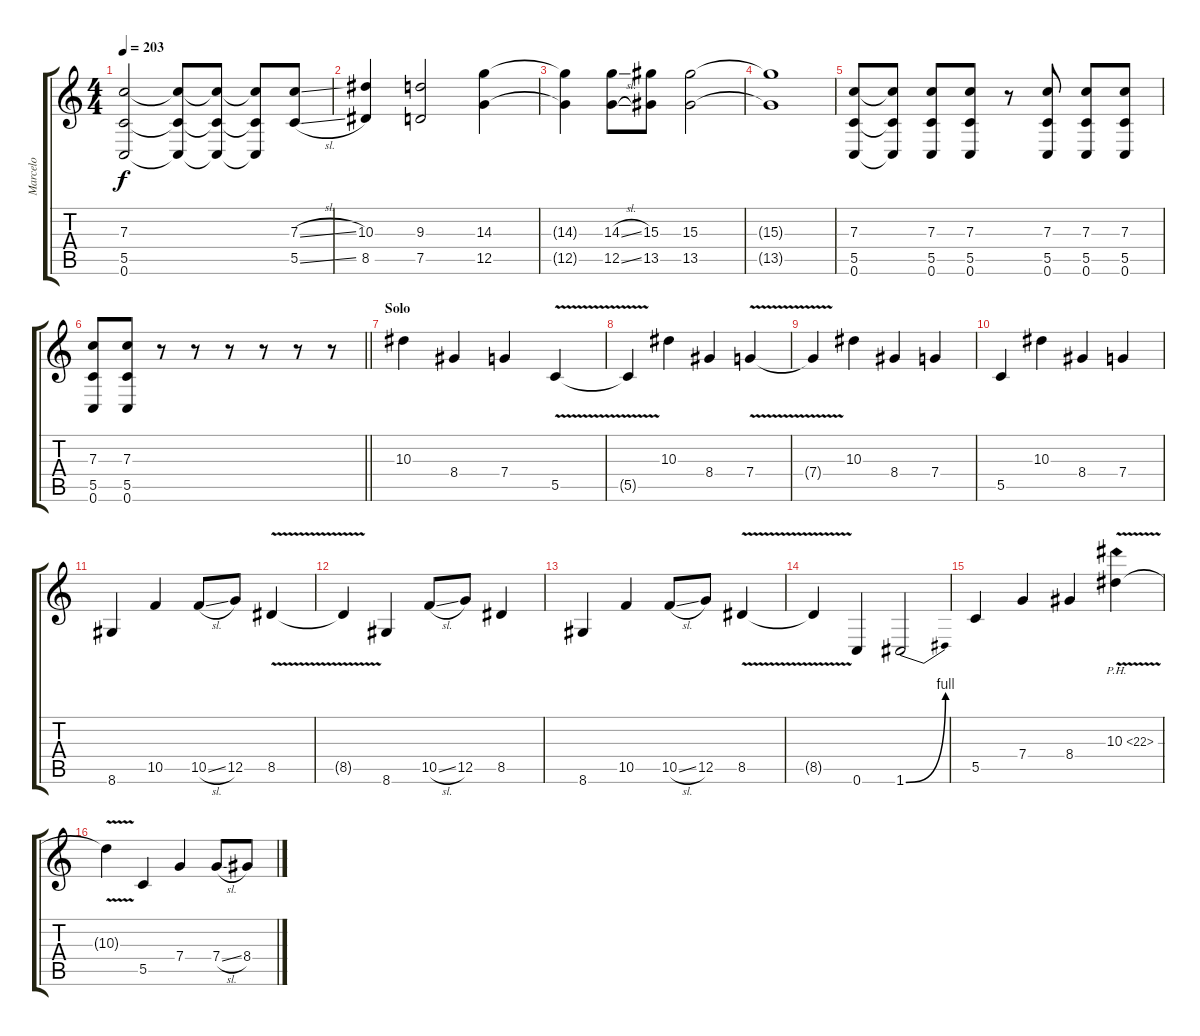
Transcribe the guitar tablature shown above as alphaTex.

\track ("Marcelo" "Marcelo") {instrument distortionguitar}
\staff {score tabs}
\tuning (D4 A3 F3 C3 G2 C2) {hide}
\ts (4 4)
\tempo 203
\clef g2
\ks c
(7.3 5.5 0.6).2{dy f} (7.3{t} 5.5{t} 0.6{t}).8 (7.3{t} 5.5{t} 0.6{t}).8 (7.3{t} 5.5{t} 0.6{t}).8 (7.3{sl} 5.5{sl}).8 |
(10.3 8.5).4 (9.3 7.5).2 (14.3 12.5).4 |
(14.3{t} 12.5{t}).4 (14.3{sl} 12.5{sl}).8 (15.3 13.5).8 (15.3 13.5).2 |
(15.3{t} 13.5{t}).1 |
(7.3 5.5 0.6).8 (7.3{t} 5.5{t} 0.6{t}).8 (7.3 5.5 0.6).8 (7.3 5.5 0.6).8 r.8 (7.3 5.5 0.6).8 (7.3 5.5 0.6).8 (7.3 5.5 0.6).8 |
\barLineRight lightlight
(7.3 5.5 0.6).8 (7.3 5.5 0.6).8 r.8 r.8 r.8 r.8 r.8 r.8 |
\section ("" "Solo")
10.3.4 8.4.4 7.4.4 5.5{v}.4 |
5.5{t}.4 10.3.4 8.4.4 7.4{v}.4 |
7.4{t}.4 10.3.4 8.4.4 7.4.4 |
5.5.4 10.3.4 8.4.4 7.4.4 |
8.6.4 10.5.4 10.5{sl}.8 12.5.8 8.5{v}.4 |
8.5{t}.4 8.6.4 10.5{sl}.8 12.5.8 8.5.4 |
8.6.4 10.5.4 10.5{sl}.8 12.5.8 8.5{v}.4 |
8.5{t}.4 0.6.4 1.6{be (bend 0 0 60 4)}.2 |
5.5.4 7.4.4 8.4.4 10.3{ph 12 v}.4 |
10.3{t}.4 5.5.4 7.4.4 7.4{sl}.8 8.4.8
